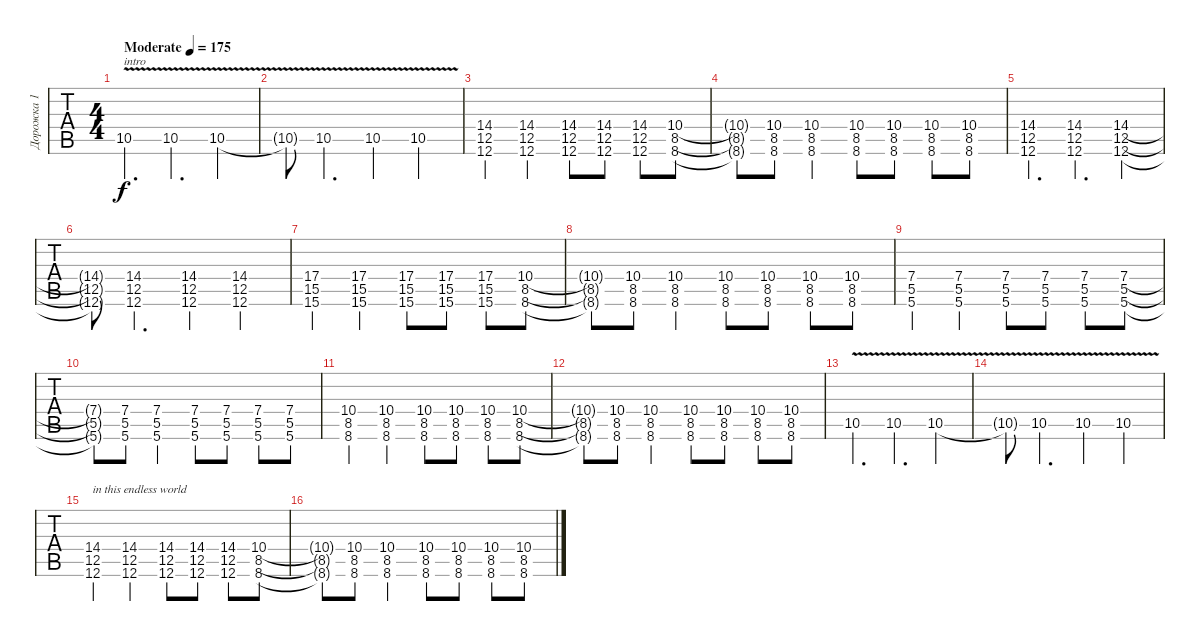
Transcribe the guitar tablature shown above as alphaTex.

\track ("Дорожка 1" "Дорожка 1") {instrument overdrivenguitar}
\staff {tabs}
\tuning (Db4 Ab3 E3 B2 Gb2 Db2) {hide}
\ts (4 4)
\tempo (175 "Moderate")
\clef g2
\ks c
10.5{v}.4{d txt "intro" dy f instrument overdrivenguitar} 10.5{v}.4{d} 10.5{v}.4 |
10.5{t}.8 10.5{v}.4{d} 10.5{v}.4 10.5{v}.4 |
(14.4 12.5 12.6).4 (14.4 12.5 12.6).4 (14.4 12.5 12.6).8 (14.4 12.5 12.6).8 (14.4 12.5 12.6).8 (10.4 8.5 8.6).8 |
(10.4{t} 8.5{t} 8.6{t}).8 (10.4 8.5 8.6).8 (10.4 8.5 8.6).4 (10.4 8.5 8.6).8 (10.4 8.5 8.6).8 (10.4 8.5 8.6).8 (10.4 8.5 8.6).8 |
(14.4 12.5 12.6).4{d} (14.4 12.5 12.6).4{d} (14.4 12.5 12.6).4 |
(14.4{t} 12.5{t} 12.6{t}).8 (14.4 12.5 12.6).4{d} (14.4 12.5 12.6).4 (14.4 12.5 12.6).4 |
(17.4 15.5 15.6).4 (17.4 15.5 15.6).4 (17.4 15.5 15.6).8 (17.4 15.5 15.6).8 (17.4 15.5 15.6).8 (10.4 8.5 8.6).8 |
(10.4{t} 8.5{t} 8.6{t}).8 (10.4 8.5 8.6).8 (10.4 8.5 8.6).4 (10.4 8.5 8.6).8 (10.4 8.5 8.6).8 (10.4 8.5 8.6).8 (10.4 8.5 8.6).8 |
(7.4 5.5 5.6).4 (7.4 5.5 5.6).4 (7.4 5.5 5.6).8 (7.4 5.5 5.6).8 (7.4 5.5 5.6).8 (7.4 5.5 5.6).8 |
(7.4{t} 5.5{t} 5.6{t}).8 (7.4 5.5 5.6).8 (7.4 5.5 5.6).4 (7.4 5.5 5.6).8 (7.4 5.5 5.6).8 (7.4 5.5 5.6).8 (7.4 5.5 5.6).8 |
(10.4 8.5 8.6).4 (10.4 8.5 8.6).4 (10.4 8.5 8.6).8 (10.4 8.5 8.6).8 (10.4 8.5 8.6).8 (10.4 8.5 8.6).8 |
(10.4{t} 8.5{t} 8.6{t}).8 (10.4 8.5 8.6).8 (10.4 8.5 8.6).4 (10.4 8.5 8.6).8 (10.4 8.5 8.6).8 (10.4 8.5 8.6).8 (10.4 8.5 8.6).8 |
10.5{v}.4{d} 10.5{v}.4{d} 10.5{v}.4 |
10.5{t}.8 10.5{v}.4{d} 10.5{v}.4 10.5{v}.4 |
(14.4 12.5 12.6).4{txt "in this endless world"} (14.4 12.5 12.6).4 (14.4 12.5 12.6).8 (14.4 12.5 12.6).8 (14.4 12.5 12.6).8 (10.4 8.5 8.6).8 |
(10.4{t} 8.5{t} 8.6{t}).8 (10.4 8.5 8.6).8 (10.4 8.5 8.6).4 (10.4 8.5 8.6).8 (10.4 8.5 8.6).8 (10.4 8.5 8.6).8 (10.4 8.5 8.6).8
